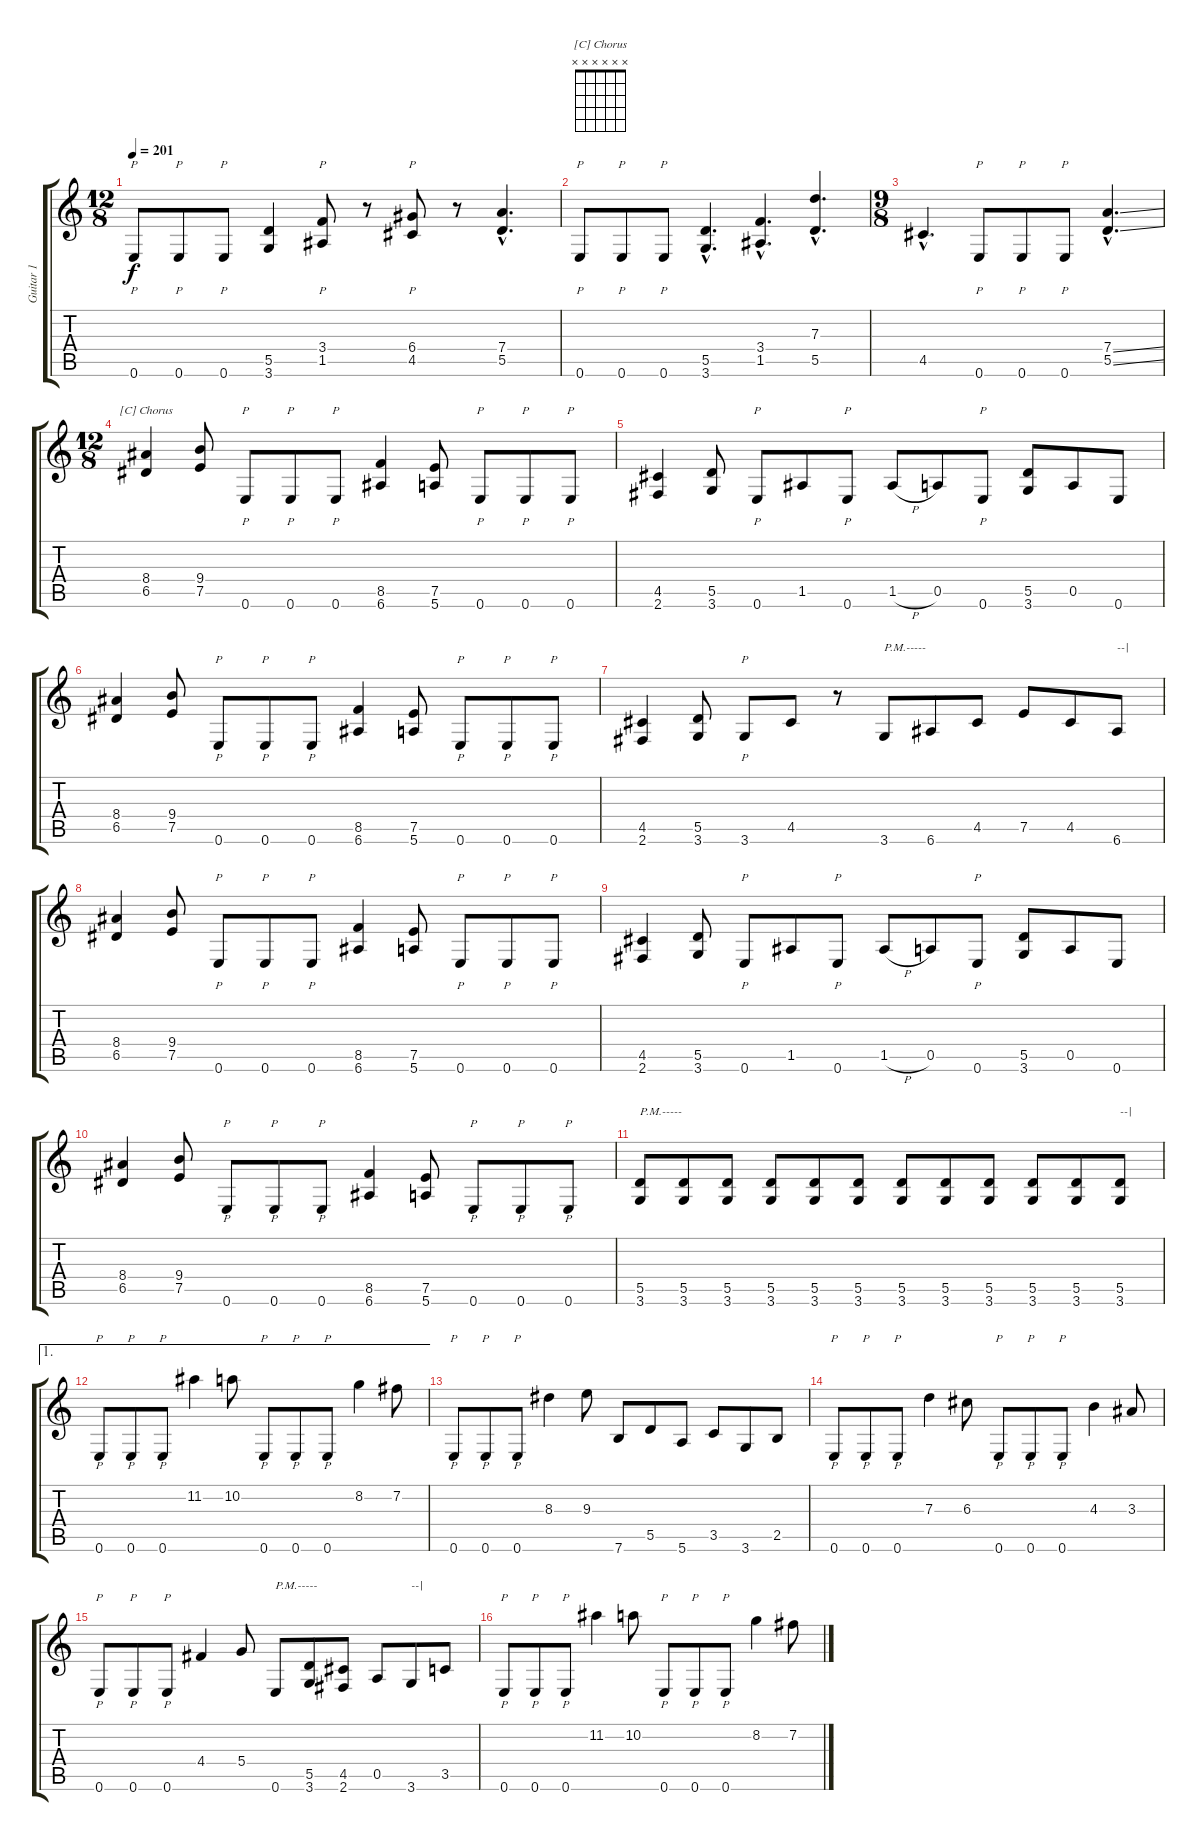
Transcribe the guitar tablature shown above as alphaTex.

\track ("Guitar 1" "Guitar 1") {instrument overdrivenguitar}
\staff {score tabs}
\tuning (E4 B3 G3 D3 A2 E2) {hide}
\chord ("[C] Chorus" x x x x x x) {firstfret 0}
\ts (12 8)
\tempo 201
\clef g2
\ks c
0.6.8{p dy f} 0.6.8{p} 0.6.8{p} (5.5 3.6).4 (3.4 1.5).8{p} r.8 (6.4 4.5).8{p} r.8 (7.4{hac} 5.5{hac}).4{d} |
0.6.8{p} 0.6.8{p} 0.6.8{p} (5.5{hac} 3.6{hac}).4{d} (3.4{hac} 1.5{hac}).4{d} (7.3{hac} 5.5{hac}).4{d} |
\ts (9 8)
4.5{hac}.4{d} 0.6.8{p} 0.6.8{p} 0.6.8{p} (7.4{ss hac} 5.5{ss hac}).4{d} |
\ts (12 8)
(8.4 6.5).4{ch "[C] Chorus"} (9.4 7.5).8 0.6.8{p} 0.6.8{p} 0.6.8{p} (8.5 6.6).4 (7.5 5.6).8 0.6.8{p} 0.6.8{p} 0.6.8{p} |
(4.5 2.6).4 (5.5 3.6).8 0.6.8{p} 1.5.8 0.6.8{p} 1.5{h}.8 0.5.8 0.6.8{p} (5.5 3.6).8 0.5.8 0.6.8 |
(8.4 6.5).4 (9.4 7.5).8 0.6.8{p} 0.6.8{p} 0.6.8{p} (8.5 6.6).4 (7.5 5.6).8 0.6.8{p} 0.6.8{p} 0.6.8{p} |
(4.5 2.6).4 (5.5 3.6).8 3.6.8{p} 4.5.8 r.8 3.6.8{txt "P.M.-----"} 6.6.8 4.5.8 7.5.8 4.5.8 6.6.8{txt "--|"} |
(8.4 6.5).4 (9.4 7.5).8 0.6.8{p} 0.6.8{p} 0.6.8{p} (8.5 6.6).4 (7.5 5.6).8 0.6.8{p} 0.6.8{p} 0.6.8{p} |
(4.5 2.6).4 (5.5 3.6).8 0.6.8{p} 1.5.8 0.6.8{p} 1.5{h}.8 0.5.8 0.6.8{p} (5.5 3.6).8 0.5.8 0.6.8 |
(8.4 6.5).4 (9.4 7.5).8 0.6.8{p} 0.6.8{p} 0.6.8{p} (8.5 6.6).4 (7.5 5.6).8 0.6.8{p} 0.6.8{p} 0.6.8{p} |
(5.5 3.6).8{txt "P.M.-----"} (5.5 3.6).8 (5.5 3.6).8 (5.5 3.6).8 (5.5 3.6).8 (5.5 3.6).8 (5.5 3.6).8 (5.5 3.6).8 (5.5 3.6).8 (5.5 3.6).8 (5.5 3.6).8 (5.5 3.6).8{txt "--|"} |
\ae 1
0.6.8{p} 0.6.8{p} 0.6.8{p} 11.2.4 10.2.8 0.6.8{p} 0.6.8{p} 0.6.8{p} 8.2.4 7.2.8 |
0.6.8{p} 0.6.8{p} 0.6.8{p} 8.3.4 9.3.8 7.6.8 5.5.8 5.6.8 3.5.8 3.6.8 2.5.8 |
0.6.8{p} 0.6.8{p} 0.6.8{p} 7.3.4 6.3.8 0.6.8{p} 0.6.8{p} 0.6.8{p} 4.3.4 3.3.8 |
0.6.8{p} 0.6.8{p} 0.6.8{p} 4.4.4 5.4.8 0.6.8{txt "P.M.-----"} (5.5 3.6).8 (4.5 2.6).8 0.5.8 3.6.8{txt "--|"} 3.5.8 |
0.6.8{p} 0.6.8{p} 0.6.8{p} 11.2.4 10.2.8 0.6.8{p} 0.6.8{p} 0.6.8{p} 8.2.4 7.2.8
